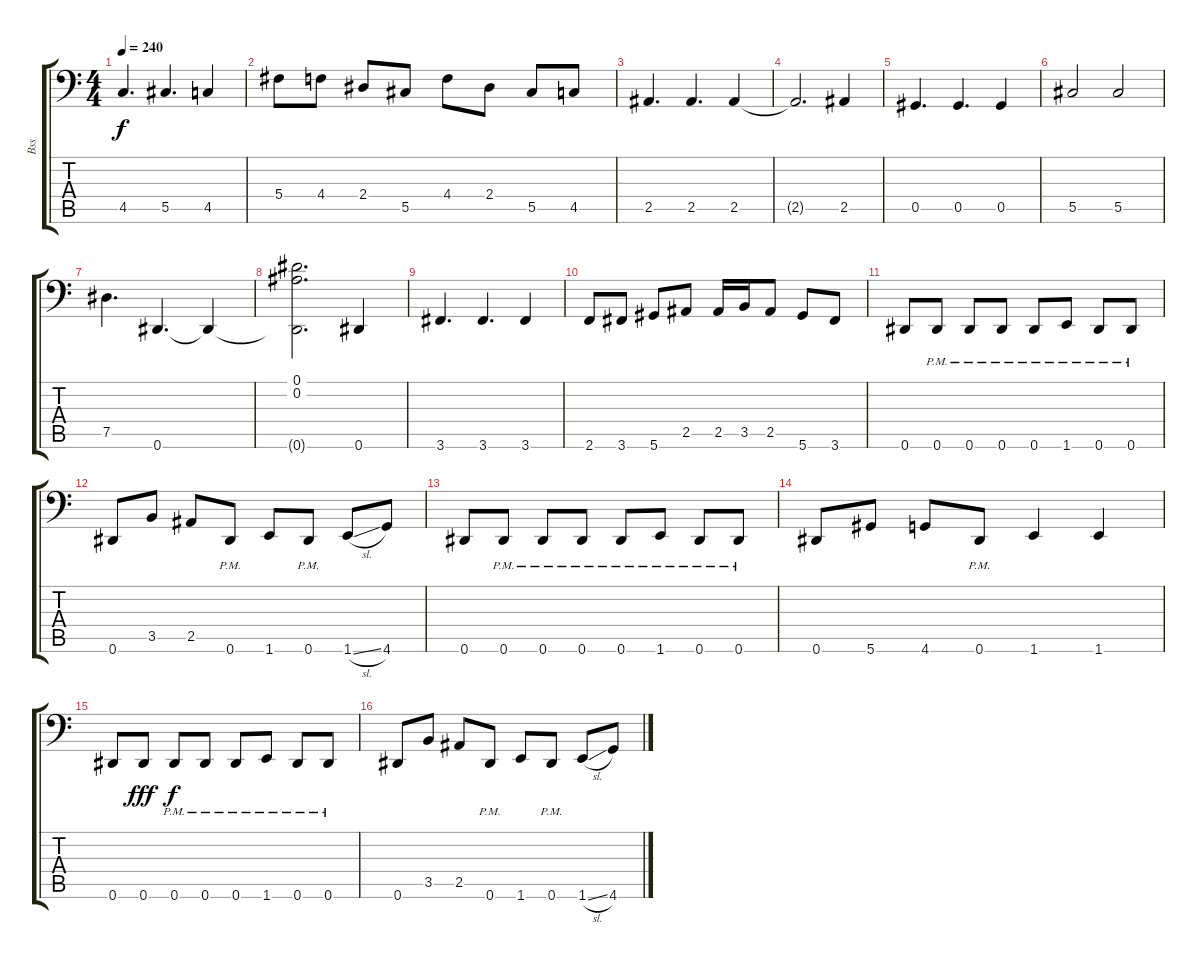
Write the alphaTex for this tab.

\track ("Bss" "Bss") {instrument electricbasspick}
\staff {score tabs}
\tuning (Eb3 Bb2 Gb2 Db2 Ab1 Eb1) {hide}
\ts (4 4)
\tempo 240
\clef f4
\ks c
4.5.4{d dy f} 5.5.4{d} 4.5.4 |
5.4.8 4.4.8 2.4.8 5.5.8 4.4.8 2.4.8 5.5.8 4.5.8 |
2.5.4{d} 2.5.4{d} 2.5.4 |
2.5{t}.2{d} 2.5.4 |
0.5.4{d} 0.5.4{d} 0.5.4 |
5.5.2 5.5.2 |
7.5.4{d} 0.6.4{d} 0.6{t}.4 |
(0.1 0.2 0.6{t}).2{d} 0.6.4 |
3.6.4{d} 3.6.4{d} 3.6.4 |
2.6.8 3.6.8 5.6.8 2.5.8 2.5.16 3.5.16 2.5.8 5.6.8 3.6.8 |
0.6.8 0.6{pm}.8 0.6{pm}.8 0.6{pm}.8 0.6{pm}.8 1.6{pm}.8 0.6{pm}.8 0.6{pm}.8 |
0.6.8 3.5.8 2.5.8 0.6{pm}.8 1.6.8 0.6{pm}.8 1.6{sl}.8 4.6.8 |
0.6.8 0.6{pm}.8 0.6{pm}.8 0.6{pm}.8 0.6{pm}.8 1.6{pm}.8 0.6{pm}.8 0.6{pm}.8 |
0.6.8 5.6.8 4.6.8 0.6{pm}.8 1.6.4 1.6.4 |
0.6.8 0.6.8{dy fff} 0.6{pm}.8{dy f} 0.6{pm}.8 0.6{pm}.8 1.6{pm}.8 0.6{pm}.8 0.6{pm}.8 |
0.6.8 3.5.8 2.5.8 0.6{pm}.8 1.6.8 0.6{pm}.8 1.6{sl}.8 4.6.8
